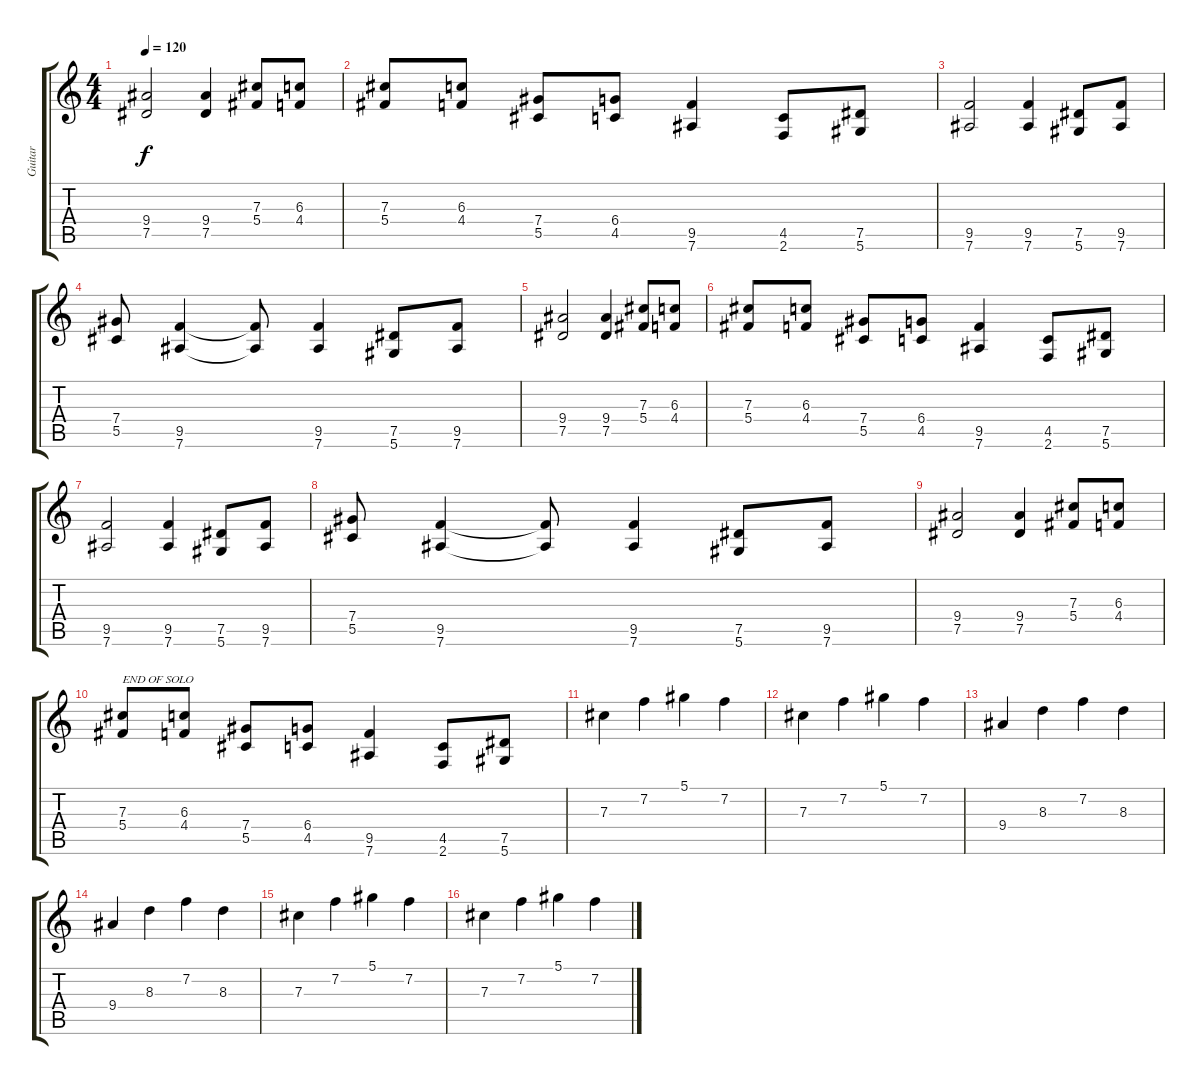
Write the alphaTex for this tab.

\track ("Guitar" "Guitar") {instrument distortionguitar}
\staff {score tabs}
\tuning (Eb4 Bb3 Gb3 Db3 Ab2 Eb2) {hide}
\ts (4 4)
\tempo 120
\clef g2
\ks c
(9.4 7.5).2{dy f} (9.4 7.5).4 (7.3 5.4).8 (6.3 4.4).8 |
(7.3 5.4).8 (6.3 4.4).8 (7.4 5.5).8 (6.4 4.5).8 (9.5 7.6).4 (4.5 2.6).8 (7.5 5.6).8 |
(9.5 7.6).2 (9.5 7.6).4 (7.5 5.6).8 (9.5 7.6).8 |
(7.4 5.5).8 (9.5 7.6).4 (9.5{t} 7.6{t}).8 (9.5 7.6).4 (7.5 5.6).8 (9.5 7.6).8 |
(9.4 7.5).2 (9.4 7.5).4 (7.3 5.4).8 (6.3 4.4).8 |
(7.3 5.4).8 (6.3 4.4).8 (7.4 5.5).8 (6.4 4.5).8 (9.5 7.6).4 (4.5 2.6).8 (7.5 5.6).8 |
(9.5 7.6).2 (9.5 7.6).4 (7.5 5.6).8 (9.5 7.6).8 |
(7.4 5.5).8 (9.5 7.6).4 (9.5{t} 7.6{t}).8 (9.5 7.6).4 (7.5 5.6).8 (9.5 7.6).8 |
(9.4 7.5).2 (9.4 7.5).4 (7.3 5.4).8 (6.3 4.4).8 |
(7.3 5.4).8{txt "END OF SOLO"} (6.3 4.4).8 (7.4 5.5).8 (6.4 4.5).8 (9.5 7.6).4 (4.5 2.6).8 (7.5 5.6).8 |
7.3.4{instrument electricguitarjazz} 7.2.4 5.1.4 7.2.4 |
7.3.4 7.2.4 5.1.4 7.2.4 |
9.4.4 8.3.4 7.2.4 8.3.4 |
9.4.4 8.3.4 7.2.4 8.3.4 |
7.3.4{instrument electricguitarjazz} 7.2.4 5.1.4 7.2.4 |
7.3.4 7.2.4 5.1.4 7.2.4
